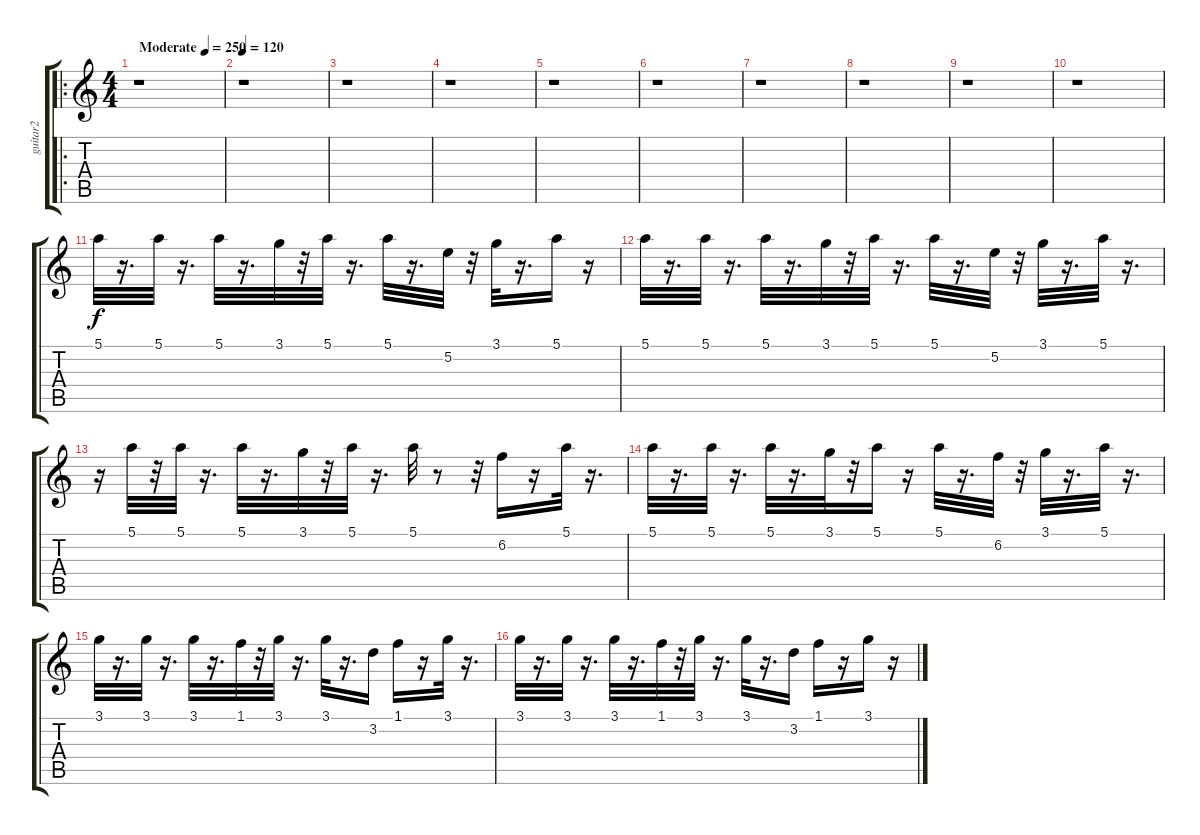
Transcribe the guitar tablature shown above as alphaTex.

\track ("guitar2" "guitar2") {instrument electricguitarclean}
\staff {score tabs}
\tuning (E4 B3 G3 D3 A2 E2) {hide}
\ro
\ts (4 4)
\tempo (250 "Moderate")
\clef g2
\ks c
r.1{dy f instrument electricguitarclean} |
\tempo 120
r.1 |
r.1 |
r.1 |
r.1 |
r.1 |
r.1 |
r.1 |
r.1 |
r.1 |
5.1.32{instrument electricguitarclean} r.16{d} 5.1.32 r.16{d} 5.1.32 r.16{d} 3.1.32 r.32 5.1.32 r.16{d} 5.1.32 r.16{d} 5.2.32 r.32 3.1.32 r.16{d} 5.1.16 r.16 |
5.1.32 r.16{d} 5.1.32 r.16{d} 5.1.32 r.16{d} 3.1.32 r.32 5.1.32 r.16{d} 5.1.32 r.16{d} 5.2.32 r.32 3.1.32 r.16{d} 5.1.32 r.16{d} |
r.16 5.1.32 r.32 5.1.32 r.16{d} 5.1.32 r.16{d} 3.1.32 r.32 5.1.32 r.16{d} 5.1.32 r.8 r.32 6.2.16 r.16 5.1.32 r.16{d} |
5.1.32 r.16{d} 5.1.32 r.16{d} 5.1.32 r.16{d} 3.1.32 r.32 5.1.16 r.16 5.1.32 r.16{d} 6.2.32 r.32 3.1.32 r.16{d} 5.1.32 r.16{d} |
3.1.32 r.16{d} 3.1.32 r.16{d} 3.1.32 r.16{d} 1.1.32 r.32 3.1.32 r.16{d} 3.1.32 r.16{d} 3.2.16 1.1.16 r.16 3.1.32 r.16{d} |
3.1.32 r.16{d} 3.1.32 r.16{d} 3.1.32 r.16{d} 1.1.32 r.32 3.1.32 r.16{d} 3.1.32 r.16{d} 3.2.16 1.1.16 r.16 3.1.16 r.16
